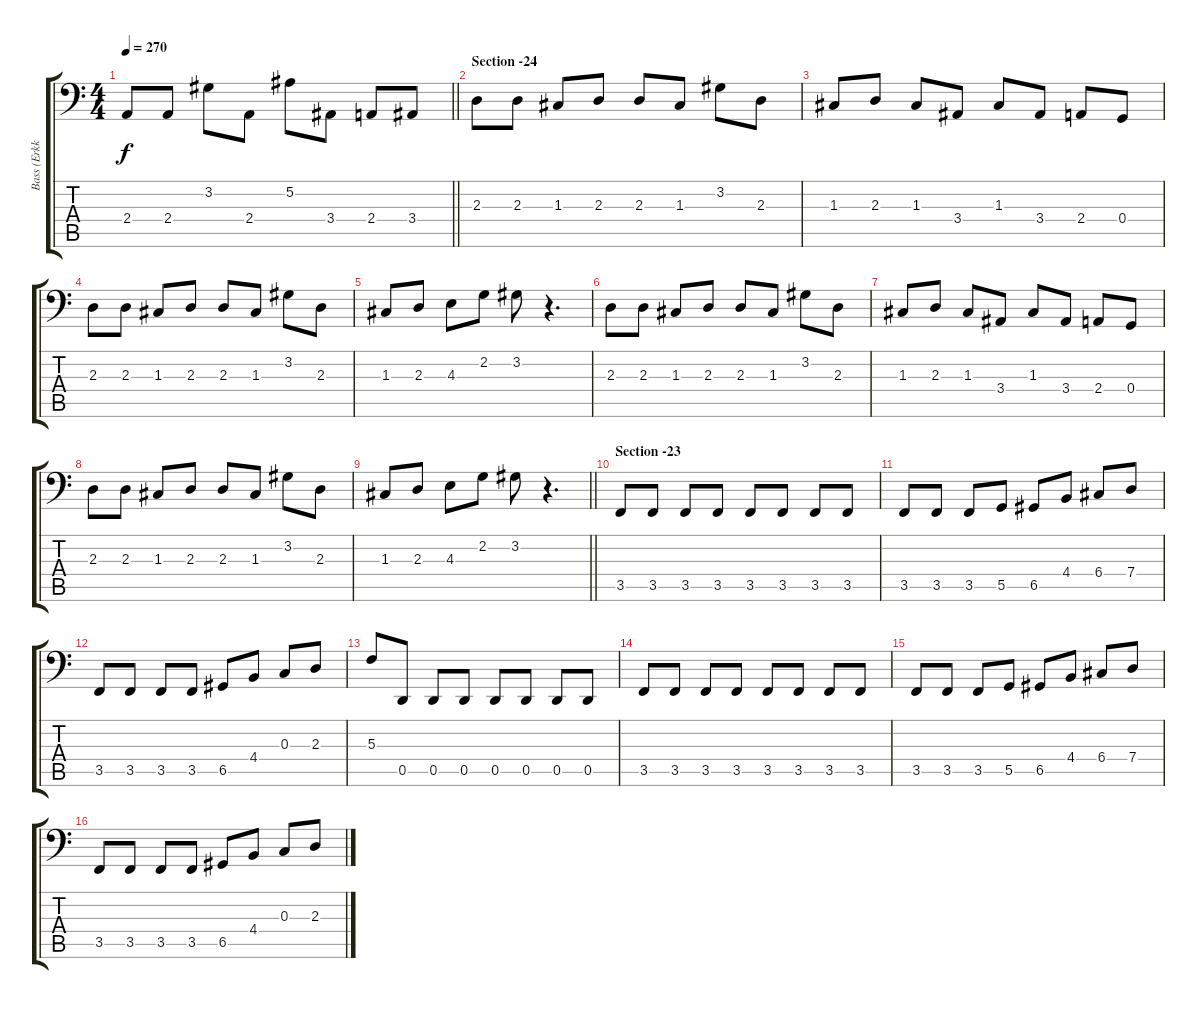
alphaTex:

\track ("Bass (Erkki)" "Bass (Erkk") {instrument electricbassfinger}
\staff {score tabs}
\tuning (A2 F2 C2 G1 D1 A0) {hide}
\ts (4 4)
\tempo 270
\clef f4
\barLineRight lightlight
\ks c
2.4.8{dy f} 2.4.8 3.2.8 2.4.8 5.2.8 3.4.8 2.4.8 3.4.8 |
\section ("" "Section -24")
2.3.8 2.3.8 1.3.8 2.3.8 2.3.8 1.3.8 3.2.8 2.3.8 |
1.3.8 2.3.8 1.3.8 3.4.8 1.3.8 3.4.8 2.4.8 0.4.8 |
2.3.8 2.3.8 1.3.8 2.3.8 2.3.8 1.3.8 3.2.8 2.3.8 |
1.3.8 2.3.8 4.3.8 2.2.8 3.2.8 r.4{d} |
2.3.8 2.3.8 1.3.8 2.3.8 2.3.8 1.3.8 3.2.8 2.3.8 |
1.3.8 2.3.8 1.3.8 3.4.8 1.3.8 3.4.8 2.4.8 0.4.8 |
2.3.8 2.3.8 1.3.8 2.3.8 2.3.8 1.3.8 3.2.8 2.3.8 |
\barLineRight lightlight
1.3.8 2.3.8 4.3.8 2.2.8 3.2.8 r.4{d} |
\section ("" "Section -23")
3.5.8 3.5.8 3.5.8 3.5.8 3.5.8 3.5.8 3.5.8 3.5.8 |
3.5.8 3.5.8 3.5.8 5.5.8 6.5.8 4.4.8 6.4.8 7.4.8 |
3.5.8 3.5.8 3.5.8 3.5.8 6.5.8 4.4.8 0.3.8 2.3.8 |
5.3.8 0.5.8 0.5.8 0.5.8 0.5.8 0.5.8 0.5.8 0.5.8 |
3.5.8 3.5.8 3.5.8 3.5.8 3.5.8 3.5.8 3.5.8 3.5.8 |
3.5.8 3.5.8 3.5.8 5.5.8 6.5.8 4.4.8 6.4.8 7.4.8 |
3.5.8 3.5.8 3.5.8 3.5.8 6.5.8 4.4.8 0.3.8 2.3.8
